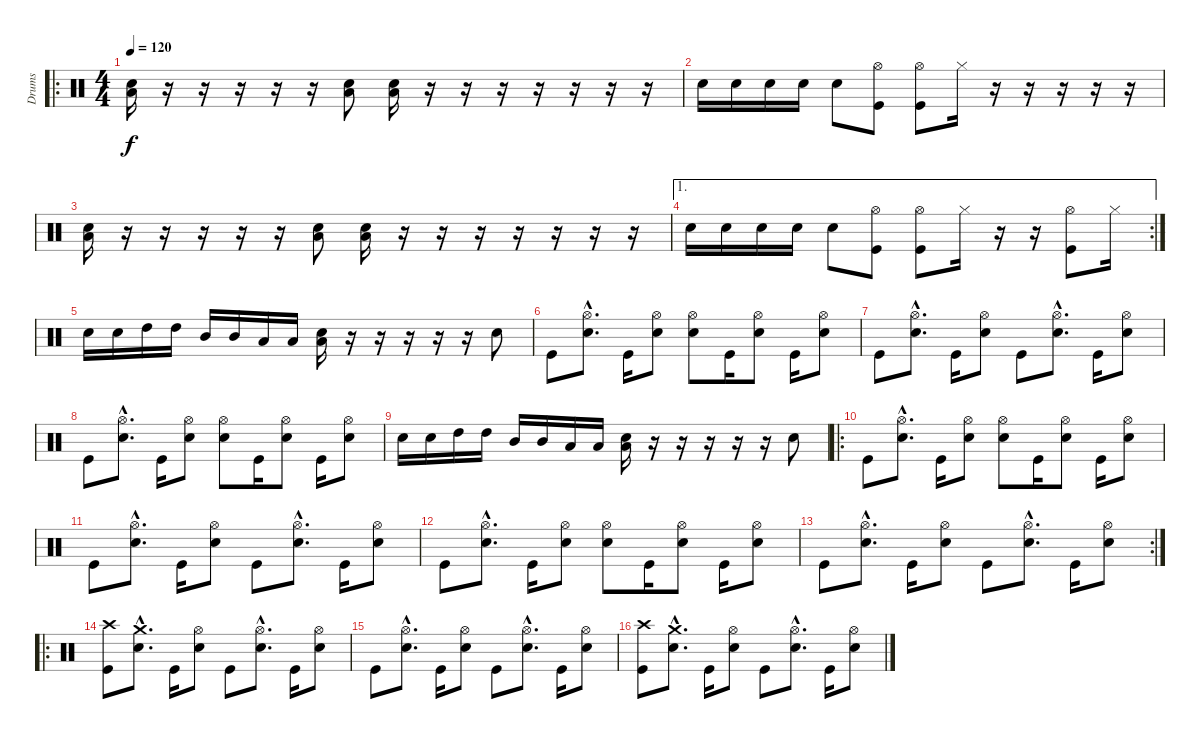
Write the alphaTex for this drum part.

\track ("Drums" "Drums") {instrument percussion}
\staff {score}
\articulation defaults
\ro
\ts (4 4)
\tempo 120
\clef neutral
\ks c
("Electric Snare (hit)" "Low Floor Tom (hit)").16{dy f} r.16 r.16 r.16 r.16 r.16 ("Electric Snare (hit)" "Low Floor Tom (hit)").8 ("Electric Snare (hit)" "Low Floor Tom (hit)").16 r.16 r.16 r.16 r.16 r.16 r.16 r.16 |
"Electric Snare (hit)".16 "Electric Snare (hit)".16 "Electric Snare (hit)".16 "Electric Snare (hit)".16 "Electric Snare (hit)".8 ("Hi-Hat (open)" "Kick (hit)").8 ("Hi-Hat (open)" "Kick (hit)").8 "Hi-Hat (closed)".16 r.16 r.16 r.16 r.16 r.16 |
("Electric Snare (hit)" "Low Floor Tom (hit)").16 r.16 r.16 r.16 r.16 r.16 ("Electric Snare (hit)" "Low Floor Tom (hit)").8 ("Electric Snare (hit)" "Low Floor Tom (hit)").16 r.16 r.16 r.16 r.16 r.16 r.16 r.16 |
\ae 1
\rc 2 "Electric Snare (hit)".16 "Electric Snare (hit)".16 "Electric Snare (hit)".16 "Electric Snare (hit)".16 "Electric Snare (hit)".8
("Hi-Hat (open)" "Kick (hit)").8 ("Hi-Hat (open)" "Kick (hit)").8 "Hi-Hat (closed)".16 r.16 r.16 ("Hi-Hat (open)" "Kick (hit)").8 "Hi-Hat (closed)".16 |
"Electric Snare (hit)".16 "Electric Snare (hit)".16 "High Tom (hit)".16 "High Tom (hit)".16 "Mid Tom (hit)".16 "Mid Tom (hit)".16 "Low Floor Tom (hit)".16 "Low Floor Tom (hit)".16 ("Electric Snare (hit)" "Low Floor Tom (hit)").16 r.16 r.16 r.16 r.16 r.16 "Electric Snare (hit)".8 |
"Kick (hit)".8 ("Hi-Hat (open)"{hac} "Electric Snare (hit)"{hac}).8{d} "Kick (hit)".16 ("Hi-Hat (open)" "Electric Snare (hit)").8 ("Hi-Hat (open)" "Electric Snare (hit)").8 "Kick (hit)".16 ("Hi-Hat (open)" "Electric Snare (hit)").8 "Kick (hit)".16 ("Hi-Hat (open)" "Electric Snare (hit)").8 |
"Kick (hit)".8 ("Hi-Hat (open)"{hac} "Electric Snare (hit)"{hac}).8{d} "Kick (hit)".16 ("Hi-Hat (open)" "Electric Snare (hit)").8 "Kick (hit)".8 ("Hi-Hat (open)"{hac} "Electric Snare (hit)"{hac}).8{d} "Kick (hit)".16 ("Hi-Hat (open)" "Electric Snare (hit)").8 |
"Kick (hit)".8 ("Hi-Hat (open)"{hac} "Electric Snare (hit)"{hac}).8{d} "Kick (hit)".16 ("Hi-Hat (open)" "Electric Snare (hit)").8 ("Hi-Hat (open)" "Electric Snare (hit)").8 "Kick (hit)".16 ("Hi-Hat (open)" "Electric Snare (hit)").8 "Kick (hit)".16 ("Hi-Hat (open)" "Electric Snare (hit)").8 |
"Electric Snare (hit)".16 "Electric Snare (hit)".16 "High Tom (hit)".16 "High Tom (hit)".16 "Mid Tom (hit)".16 "Mid Tom (hit)".16 "Low Floor Tom (hit)".16 "Low Floor Tom (hit)".16 ("Electric Snare (hit)" "Low Floor Tom (hit)").16 r.16 r.16 r.16 r.16 r.16 "Electric Snare (hit)".8 |
\ro "Kick (hit)".8
("Hi-Hat (open)"{hac} "Electric Snare (hit)"{hac}).8{d} "Kick (hit)".16 ("Hi-Hat (open)" "Electric Snare (hit)").8 ("Hi-Hat (open)" "Electric Snare (hit)").8 "Kick (hit)".16 ("Hi-Hat (open)" "Electric Snare (hit)").8 "Kick (hit)".16 ("Hi-Hat (open)" "Electric Snare (hit)").8 |
"Kick (hit)".8 ("Hi-Hat (open)"{hac} "Electric Snare (hit)"{hac}).8{d} "Kick (hit)".16 ("Hi-Hat (open)" "Electric Snare (hit)").8 "Kick (hit)".8 ("Hi-Hat (open)"{hac} "Electric Snare (hit)"{hac}).8{d} "Kick (hit)".16 ("Hi-Hat (open)" "Electric Snare (hit)").8 |
"Kick (hit)".8 ("Hi-Hat (open)"{hac} "Electric Snare (hit)"{hac}).8{d} "Kick (hit)".16 ("Hi-Hat (open)" "Electric Snare (hit)").8 ("Hi-Hat (open)" "Electric Snare (hit)").8 "Kick (hit)".16 ("Hi-Hat (open)" "Electric Snare (hit)").8 "Kick (hit)".16 ("Hi-Hat (open)" "Electric Snare (hit)").8 |
\rc 2 "Kick (hit)".8
("Hi-Hat (open)"{hac} "Electric Snare (hit)"{hac}).8{d} "Kick (hit)".16 ("Hi-Hat (open)" "Electric Snare (hit)").8 "Kick (hit)".8 ("Hi-Hat (open)"{hac} "Electric Snare (hit)"{hac}).8{d} "Kick (hit)".16 ("Hi-Hat (open)" "Electric Snare (hit)").8 |
\ro
("Crash high (hit)" "Kick (hit)").8 ("Crash medium (hit)"{hac} "Electric Snare (hit)"{hac}).8{d} "Kick (hit)".16 ("Hi-Hat (open)" "Electric Snare (hit)").8 "Kick (hit)".8 ("Hi-Hat (open)"{hac} "Electric Snare (hit)"{hac}).8{d} "Kick (hit)".16 ("Hi-Hat (open)" "Electric Snare (hit)").8 |
"Kick (hit)".8 ("Hi-Hat (open)"{hac} "Electric Snare (hit)"{hac}).8{d} "Kick (hit)".16 ("Hi-Hat (open)" "Electric Snare (hit)").8 "Kick (hit)".8 ("Hi-Hat (open)"{hac} "Electric Snare (hit)"{hac}).8{d} "Kick (hit)".16 ("Hi-Hat (open)" "Electric Snare (hit)").8 |
("Crash high (hit)" "Kick (hit)").8 ("Crash medium (hit)"{hac} "Electric Snare (hit)"{hac}).8{d} "Kick (hit)".16 ("Hi-Hat (open)" "Electric Snare (hit)").8 "Kick (hit)".8 ("Hi-Hat (open)"{hac} "Electric Snare (hit)"{hac}).8{d} "Kick (hit)".16 ("Hi-Hat (open)" "Electric Snare (hit)").8
